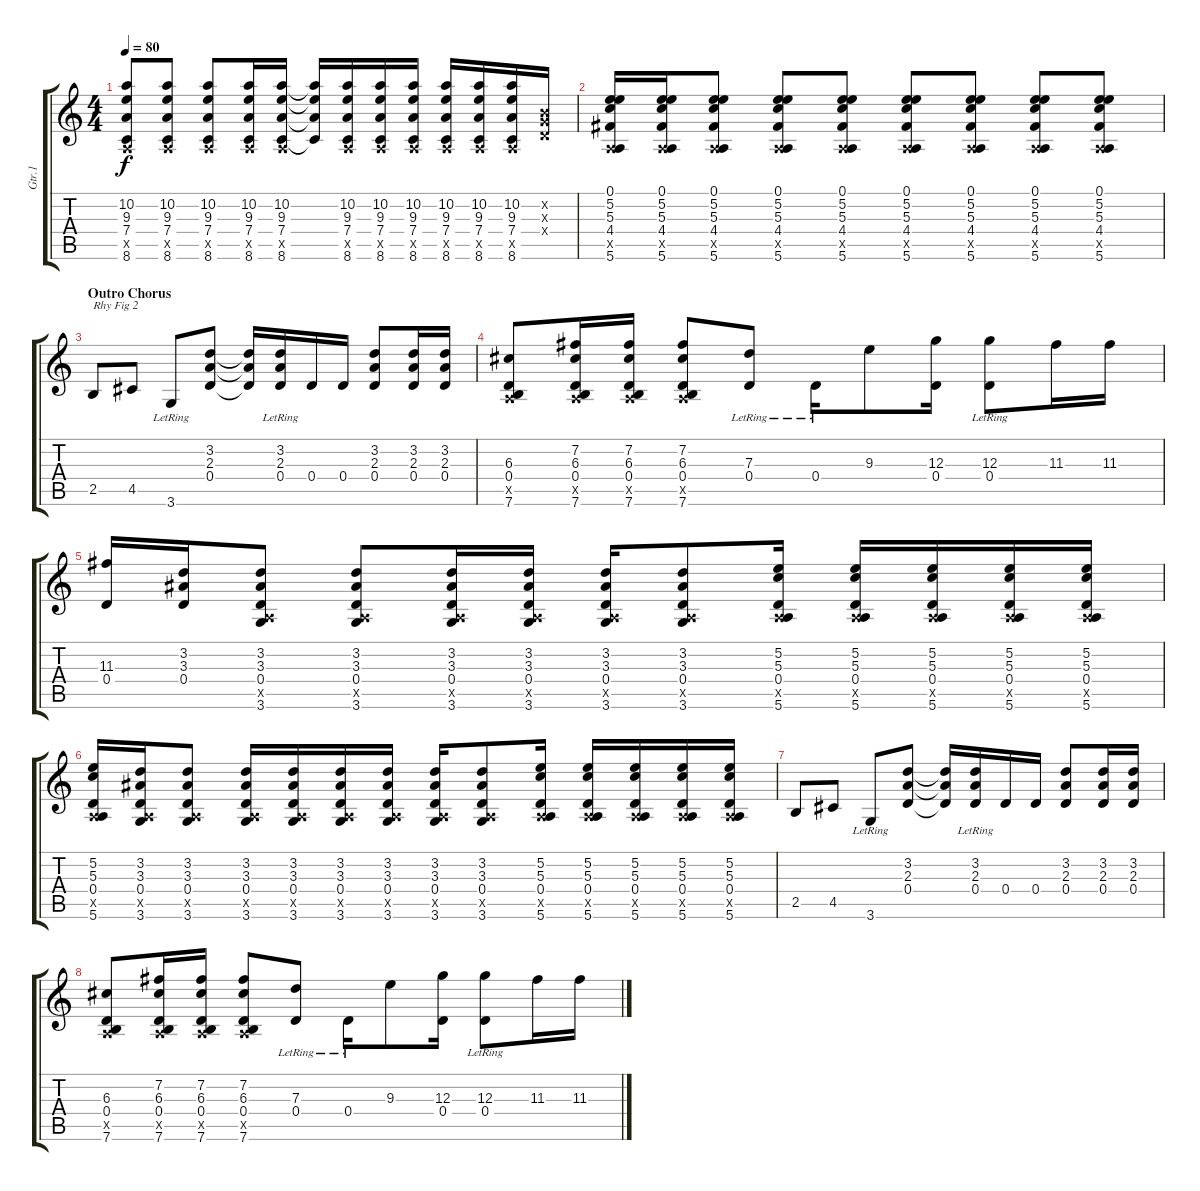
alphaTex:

\track ("Gtr.1" "Gtr.1") {instrument electricguitarjazz}
\staff {score tabs}
\tuning (E4 B3 G3 D3 A2 E2) {hide}
\ts (4 4)
\tempo 80
\clef g2
\ks c
(10.2 9.3 7.4 0.5{x} 8.6).8{dy f} (10.2 9.3 7.4 0.5{x} 8.6).8 (10.2 9.3 7.4 0.5{x} 8.6).8 (10.2 9.3 7.4 0.5{x} 8.6).16 (10.2 9.3 7.4 0.5{x} 8.6).16 (10.2{t} 9.3{t} 7.4{t} 8.6{t}).16 (10.2 9.3 7.4 0.5{x} 8.6).16 (10.2 9.3 7.4 0.5{x} 8.6).16 (10.2 9.3 7.4 0.5{x} 8.6).16 (10.2 9.3 7.4 0.5{x} 8.6).16 (10.2 9.3 7.4 0.5{x} 8.6).16 (10.2 9.3 7.4 0.5{x} 8.6).16 (0.2{x} 0.3{x} 0.4{x}).16 |
(0.1 5.2 5.3 4.4 0.5{x} 5.6).16 (0.1 5.2 5.3 4.4 0.5{x} 5.6).16 (0.1 5.2 5.3 4.4 0.5{x} 5.6).8 (0.1 5.2 5.3 4.4 0.5{x} 5.6).8 (0.1 5.2 5.3 4.4 0.5{x} 5.6).8 (0.1 5.2 5.3 4.4 0.5{x} 5.6).8 (0.1 5.2 5.3 4.4 0.5{x} 5.6).8 (0.1 5.2 5.3 4.4 0.5{x} 5.6).8 (0.1 5.2 5.3 4.4 0.5{x} 5.6).8 |
\section ("" "Outro Chorus")
2.5.8{txt "Rhy Fig 2"} 4.5.8 3.6{lr}.8 (3.2 2.3 0.4).8 (3.2{t} 2.3{t} 0.4{t}).16 (3.2{lr} 2.3{lr} 0.4).16 0.4.16 0.4.16 (3.2 2.3 0.4).8 (3.2 2.3 0.4).16 (3.2 2.3 0.4).16 |
(6.3 0.4 0.5{x} 7.6).8 (7.2 6.3 0.4 0.5{x} 7.6).16 (7.2 6.3 0.4 0.5{x} 7.6).16 (7.2 6.3 0.4 0.5{x} 7.6).8 (7.3{lr} 0.4).8 0.4{lr}.16 9.3.8 (12.3 0.4).16 (12.3 0.4{lr}).8 11.3.16 11.3.16 |
(11.3 0.4).16 (3.2 3.3 0.4).16 (3.2 3.3 0.4 0.5{x} 3.6).8 (3.2 3.3 0.4 0.5{x} 3.6).8 (3.2 3.3 0.4 0.5{x} 3.6).16 (3.2 3.3 0.4 0.5{x} 3.6).16 (3.2 3.3 0.4 0.5{x} 3.6).16 (3.2 3.3 0.4 0.5{x} 3.6).8 (5.2 5.3 0.4 0.5{x} 5.6).16 (5.2 5.3 0.4 0.5{x} 5.6).16 (5.2 5.3 0.4 0.5{x} 5.6).16 (5.2 5.3 0.4 0.5{x} 5.6).16 (5.2 5.3 0.4 0.5{x} 5.6).16 |
(5.2 5.3 0.4 0.5{x} 5.6).16 (3.2 3.3 0.4 0.5{x} 3.6).16 (3.2 3.3 0.4 0.5{x} 3.6).8 (3.2 3.3 0.4 0.5{x} 3.6).16 (3.2 3.3 0.4 0.5{x} 3.6).16 (3.2 3.3 0.4 0.5{x} 3.6).16 (3.2 3.3 0.4 0.5{x} 3.6).16 (3.2 3.3 0.4 0.5{x} 3.6).16 (3.2 3.3 0.4 0.5{x} 3.6).8 (5.2 5.3 0.4 0.5{x} 5.6).16 (5.2 5.3 0.4 0.5{x} 5.6).16 (5.2 5.3 0.4 0.5{x} 5.6).16 (5.2 5.3 0.4 0.5{x} 5.6).16 (5.2 5.3 0.4 0.5{x} 5.6).16 |
2.5.8 4.5.8 3.6{lr}.8 (3.2 2.3 0.4).8 (3.2{t} 2.3{t} 0.4{t}).16 (3.2{lr} 2.3{lr} 0.4).16 0.4.16 0.4.16 (3.2 2.3 0.4).8 (3.2 2.3 0.4).16 (3.2 2.3 0.4).16 |
(6.3 0.4 0.5{x} 7.6).8 (7.2 6.3 0.4 0.5{x} 7.6).16 (7.2 6.3 0.4 0.5{x} 7.6).16 (7.2 6.3 0.4 0.5{x} 7.6).8 (7.3{lr} 0.4).8 0.4{lr}.16 9.3.8 (12.3 0.4).16 (12.3 0.4{lr}).8 11.3.16 11.3.16
